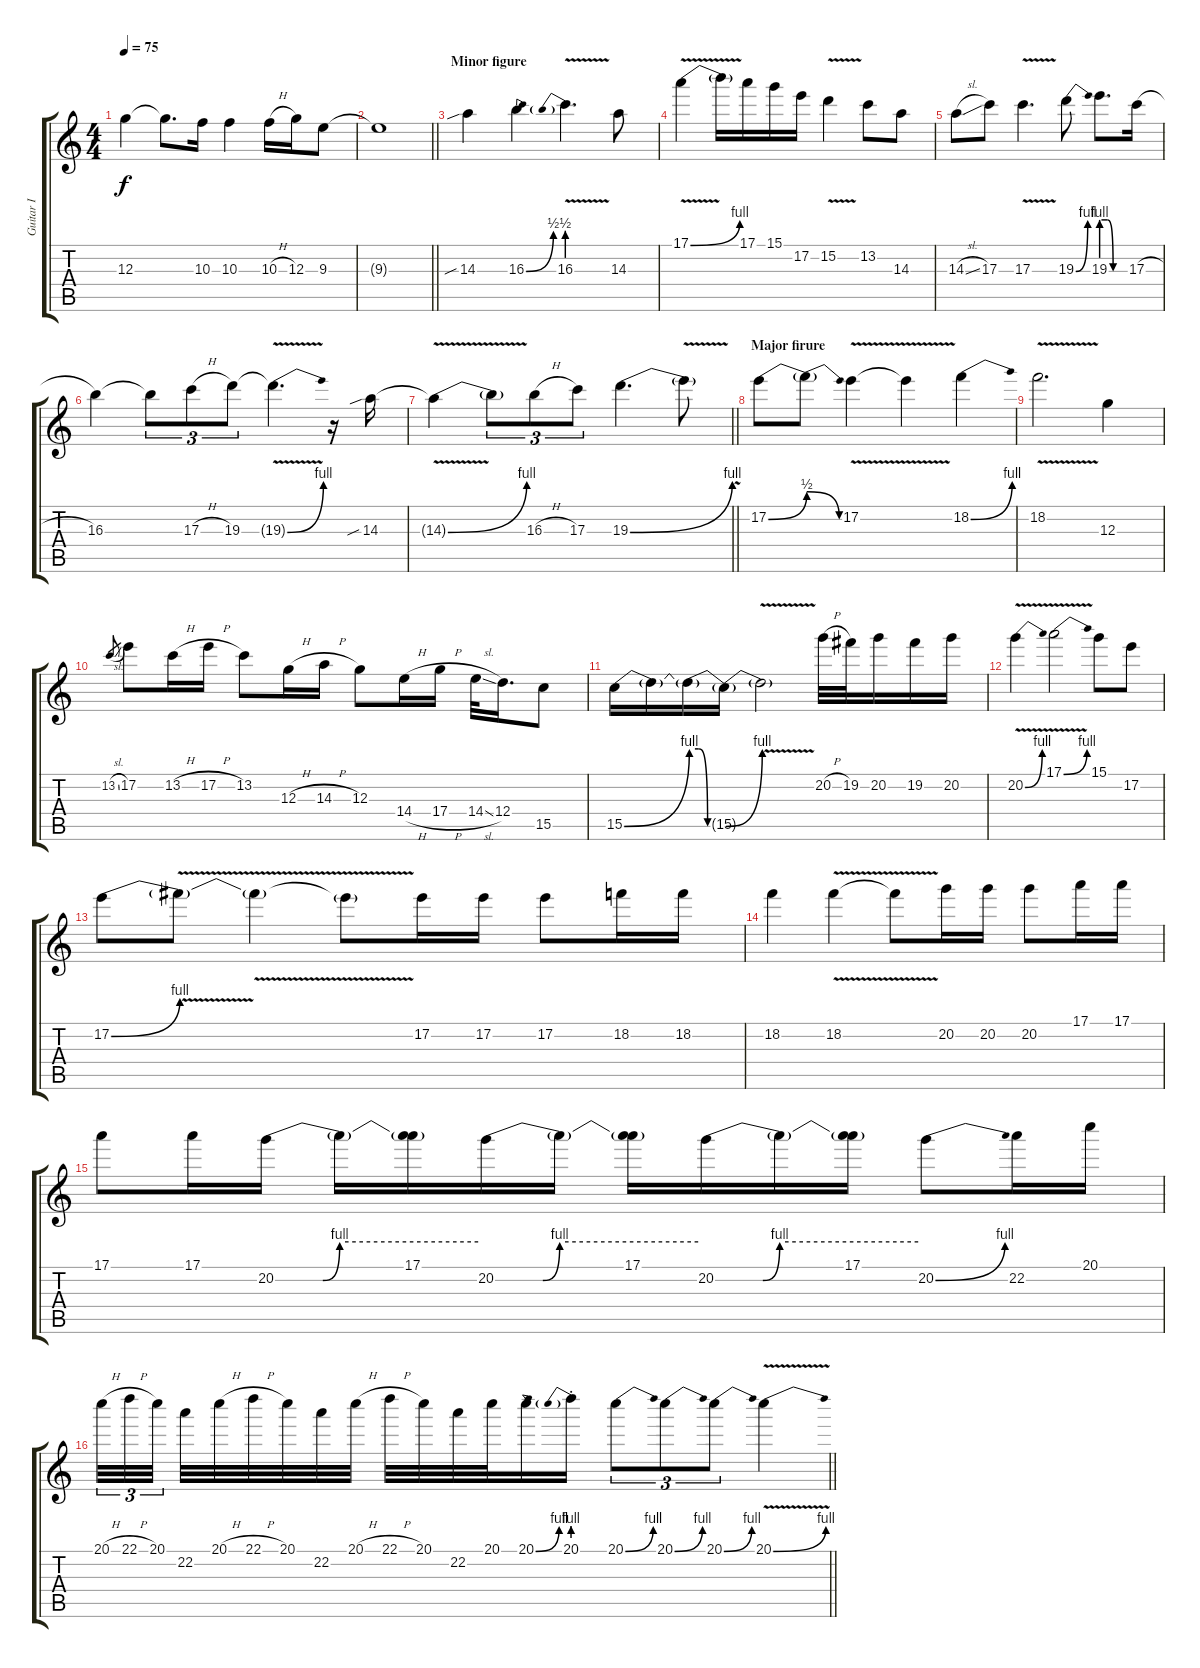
\track ("Guitar I" "Guitar I") {instrument distortionguitar}
\staff {score tabs}
\tuning (E4 B3 G3 D3 A2 E2) {hide}
\ts (4 4)
\tempo 75
\clef g2
\ks c
12.3{t}.4{dy f} 12.3{t}.8{d} 10.3.16 10.3.4 10.3{h}.16 12.3.16 9.3.8 |
\barLineRight lightlight
9.3{t}.1 |
\section ("" "Minor figure")
14.3{sib}.4 16.3{be (bend 0 0 60 2)}.4 16.3{be (prebend 0 2 60 2) v}.4{d} 14.3.8 |
17.1{be (bend 0 0 60 4) v}.4 17.1{t}.16 17.1.16 15.1.16 17.2.16 15.2{v}.4 13.2.8 14.3.8 |
14.3{sl}.8 17.3.8 17.3{v}.4{d} 19.3{be (bend 0 0 60 4)}.8 19.3{be (custom 0 4 15 4 30 0 60 0)}.8{d} 17.3{h}.16 |
16.3.4 16.3{t}.8{tu (3 2)} 17.3{h}.8{tu (3 2)} 19.3.8{tu (3 2)} 19.3{be (bend 0 0 60 4) v t}.4{d} r.16 14.3{sib}.16 |
\barLineRight lightlight
14.3{be (bend 0 0 60 4) v t}.4 14.3{t}.8{tu (3 2)} 16.3{h}.8{tu (3 2)} 17.3.8{tu (3 2)} 19.3{be (bend 0 0 60 4)}.4{d} 19.3{v t}.8 |
\section ("" "Major firure")
17.2{be (bend 0 0 60 2)}.8{balance 8} 17.2{be (release 0 2 60 0) t}.8 17.2{v}.4 17.2{t}.4 18.2{be (bend 0 0 60 4)}.4 |
18.2{v}.2{d} 12.3.4 |
13.2{sl}.8{gr} 17.2.8 13.2{h}.16 17.2{h}.16 13.2.8 12.3{h}.16 14.3{h}.16 12.3.8 14.4{h}.16 17.4{h}.16 14.4{sl}.32 12.4.16{d} 15.5.8 |
15.5{be (bend 0 0 60 4)}.16 15.5{t}.16 15.5{be (custom 0 4 15 4 30 0 60 0) t}.16 15.5{be (bend 0 0 60 4) t}.16 15.5{v t}.2 20.2{h}.32 19.2.32 20.2.16 19.2.16 20.2.16 |
20.2{be (bend 0 0 60 4) v}.4 17.1{be (bend 0 0 60 4) v}.2 15.1.8 17.2.8 |
17.2{be (bend 0 0 60 4)}.8 17.2{v t}.8 17.2{v t}.4 17.2{t}.8 17.2.16 17.2.16 17.2.8 18.2.16 18.2.16 |
18.2.4 18.2{v}.4 18.2{t}.8 20.2.16 20.2.16 20.2.8 17.1.16 17.1.16 |
17.1.8 17.1.16 20.2{be (custom 0 0 14 0 19 4 60 4)}.16 20.2{t}.16 (17.1 20.2{t}).16 20.2{be (custom 0 0 14 0 19 4 60 4)}.16 20.2{t}.16 (17.1 20.2{t}).16 20.2{be (custom 0 0 14 0 19 4 60 4)}.16 20.2{t}.16 (17.1 20.2{t}).16 20.2{be (bend 0 0 60 4)}.8 22.2.16 20.1.16 |
\barLineRight lightlight
20.1{h}.32{tu (3 2)} 22.1{h}.32{tu (3 2)} 20.1.32{tu (3 2) beam splitsecondary} 22.2.32 20.1{h}.32 22.1{h}.32 20.1.32 22.2.32 20.1{h}.32 22.1{h}.32 20.1.32 22.2.32 20.1.32 20.1{be (bend 0 0 60 4)}.16 20.1{be (prebend 0 4 60 4) st}.16 20.1{be (bend 0 0 60 4)}.8{tu (3 2)} 20.1{be (bend 0 0 60 4)}.8{tu (3 2)} 20.1{be (bend 0 0 60 4)}.8{tu (3 2)} 20.1{be (bend 0 0 60 4) v}.4
